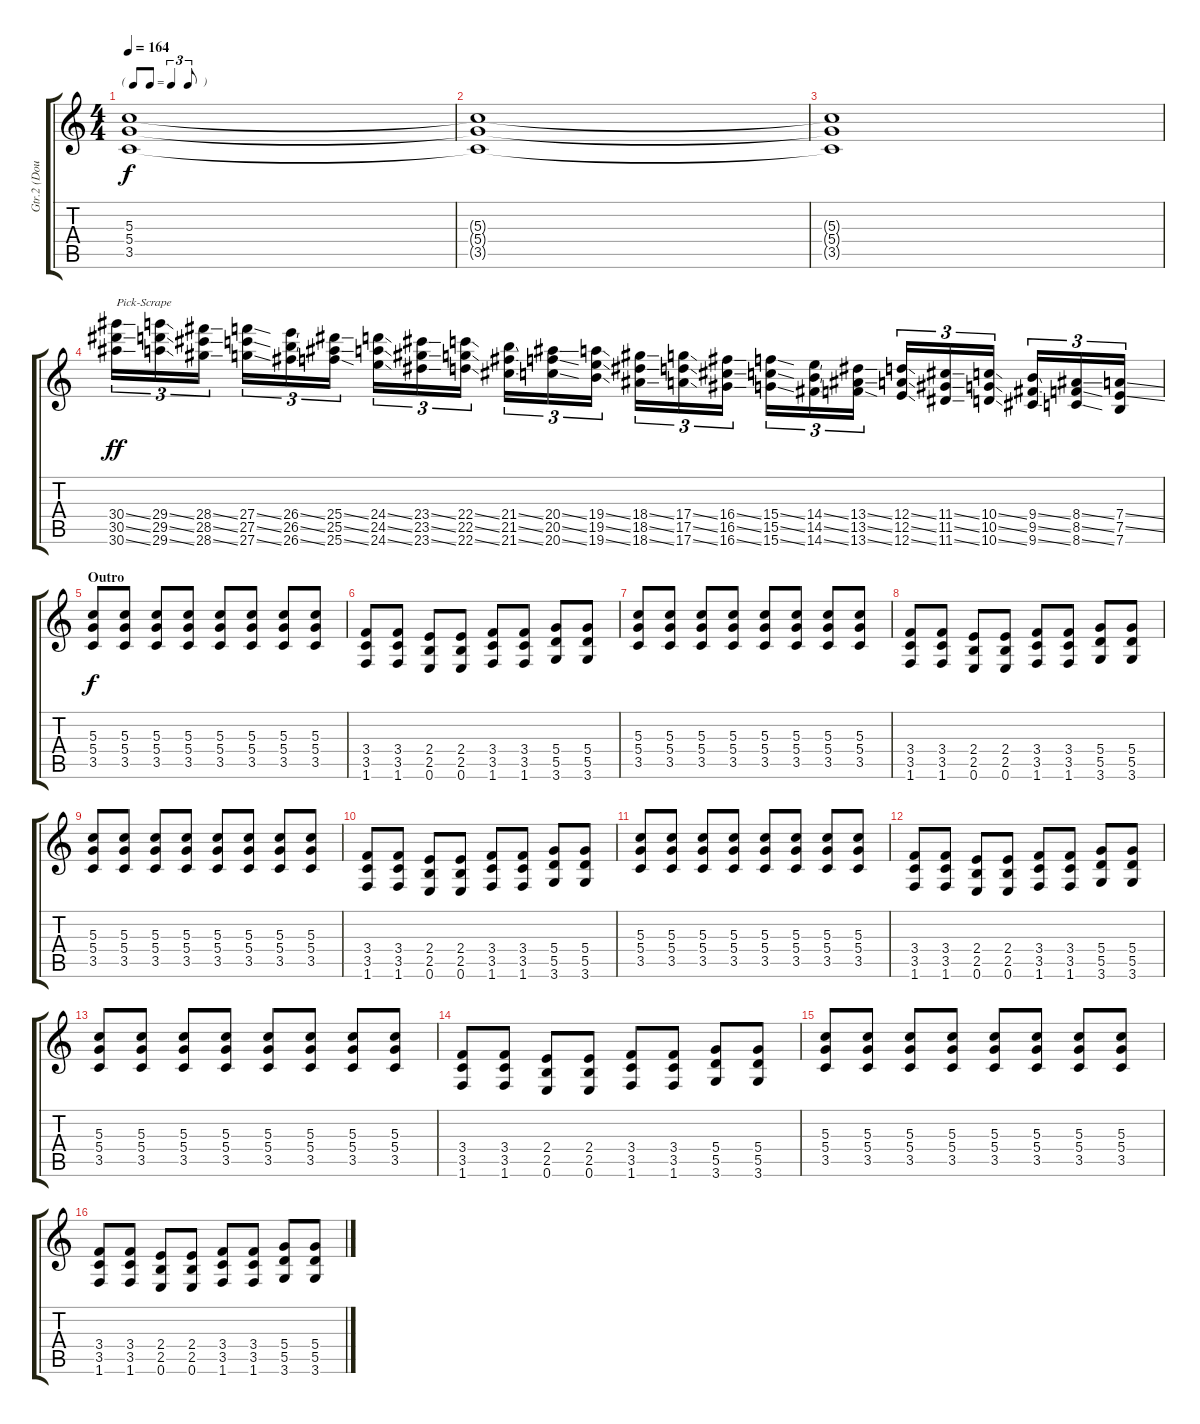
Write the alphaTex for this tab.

\track ("Gtr.2 (Doubled)" "Gtr.2 (Dou") {instrument overdrivenguitar}
\staff {score tabs}
\tuning (E4 B3 G3 D3 A2 E2) {hide}
\ts (4 4)
\tf triplet8th
\tempo 164
\clef g2
\ks c
(5.3{t} 5.4{t} 3.5{t}).1{dy f} |
(5.3{t} 5.4{t} 3.5{t}).1 |
(5.3{t} 5.4{t} 3.5{t}).1 |
(30.4{ss} 30.5{ss} 30.6{ss}).16{tu (3 2) txt "Pick-Scrape" dy ff} (29.4{ss} 29.5{ss} 29.6{ss}).16{tu (3 2)} (28.4{ss} 28.5{ss} 28.6{ss}).16{tu (3 2)} (27.4{ss} 27.5{ss} 27.6{ss}).16{tu (3 2)} (26.4{ss} 26.5{ss} 26.6{ss}).16{tu (3 2)} (25.4{ss} 25.5{ss} 25.6{ss}).16{tu (3 2)} (24.4{ss} 24.5{ss} 24.6{ss}).16{tu (3 2)} (23.4{ss} 23.5{ss} 23.6{ss}).16{tu (3 2)} (22.4{ss} 22.5{ss} 22.6{ss}).16{tu (3 2)} (21.4{ss} 21.5{ss} 21.6{ss}).16{tu (3 2)} (20.4{ss} 20.5{ss} 20.6{ss}).16{tu (3 2)} (19.4{ss} 19.5{ss} 19.6{ss}).16{tu (3 2)} (18.4{ss} 18.5{ss} 18.6{ss}).16{tu (3 2)} (17.4{ss} 17.5{ss} 17.6{ss}).16{tu (3 2)} (16.4{ss} 16.5{ss} 16.6{ss}).16{tu (3 2)} (15.4{ss} 15.5{ss} 15.6{ss}).16{tu (3 2)} (14.4{ss} 14.5{ss} 14.6{ss}).16{tu (3 2)} (13.4{ss} 13.5{ss} 13.6{ss}).16{tu (3 2)} (12.4{ss} 12.5{ss} 12.6{ss}).16{tu (3 2)} (11.4{ss} 11.5{ss} 11.6{ss}).16{tu (3 2)} (10.4{ss} 10.5{ss} 10.6{ss}).16{tu (3 2)} (9.4{ss} 9.5{ss} 9.6{ss}).16{tu (3 2)} (8.4{ss} 8.5{ss} 8.6{ss}).16{tu (3 2)} (7.4{ss} 7.5{ss} 7.6).16{tu (3 2)} |
\section ("" "Outro")
(5.3 5.4 3.5).8{dy f} (5.3 5.4 3.5).8 (5.3 5.4 3.5).8 (5.3 5.4 3.5).8 (5.3 5.4 3.5).8 (5.3 5.4 3.5).8 (5.3 5.4 3.5).8 (5.3 5.4 3.5).8 |
(3.4 3.5 1.6).8 (3.4 3.5 1.6).8 (2.4 2.5 0.6).8 (2.4 2.5 0.6).8 (3.4 3.5 1.6).8 (3.4 3.5 1.6).8 (5.4 5.5 3.6).8 (5.4 5.5 3.6).8 |
(5.3 5.4 3.5).8 (5.3 5.4 3.5).8 (5.3 5.4 3.5).8 (5.3 5.4 3.5).8 (5.3 5.4 3.5).8 (5.3 5.4 3.5).8 (5.3 5.4 3.5).8 (5.3 5.4 3.5).8 |
(3.4 3.5 1.6).8 (3.4 3.5 1.6).8 (2.4 2.5 0.6).8 (2.4 2.5 0.6).8 (3.4 3.5 1.6).8 (3.4 3.5 1.6).8 (5.4 5.5 3.6).8 (5.4 5.5 3.6).8 |
(5.3 5.4 3.5).8 (5.3 5.4 3.5).8 (5.3 5.4 3.5).8 (5.3 5.4 3.5).8 (5.3 5.4 3.5).8 (5.3 5.4 3.5).8 (5.3 5.4 3.5).8 (5.3 5.4 3.5).8 |
(3.4 3.5 1.6).8 (3.4 3.5 1.6).8 (2.4 2.5 0.6).8 (2.4 2.5 0.6).8 (3.4 3.5 1.6).8 (3.4 3.5 1.6).8 (5.4 5.5 3.6).8 (5.4 5.5 3.6).8 |
(5.3 5.4 3.5).8 (5.3 5.4 3.5).8 (5.3 5.4 3.5).8 (5.3 5.4 3.5).8 (5.3 5.4 3.5).8 (5.3 5.4 3.5).8 (5.3 5.4 3.5).8 (5.3 5.4 3.5).8 |
(3.4 3.5 1.6).8 (3.4 3.5 1.6).8 (2.4 2.5 0.6).8 (2.4 2.5 0.6).8 (3.4 3.5 1.6).8 (3.4 3.5 1.6).8 (5.4 5.5 3.6).8 (5.4 5.5 3.6).8 |
(5.3 5.4 3.5).8 (5.3 5.4 3.5).8 (5.3 5.4 3.5).8 (5.3 5.4 3.5).8 (5.3 5.4 3.5).8 (5.3 5.4 3.5).8 (5.3 5.4 3.5).8 (5.3 5.4 3.5).8 |
(3.4 3.5 1.6).8 (3.4 3.5 1.6).8 (2.4 2.5 0.6).8 (2.4 2.5 0.6).8 (3.4 3.5 1.6).8 (3.4 3.5 1.6).8 (5.4 5.5 3.6).8 (5.4 5.5 3.6).8 |
(5.3 5.4 3.5).8 (5.3 5.4 3.5).8 (5.3 5.4 3.5).8 (5.3 5.4 3.5).8 (5.3 5.4 3.5).8 (5.3 5.4 3.5).8 (5.3 5.4 3.5).8 (5.3 5.4 3.5).8 |
(3.4 3.5 1.6).8 (3.4 3.5 1.6).8 (2.4 2.5 0.6).8 (2.4 2.5 0.6).8 (3.4 3.5 1.6).8 (3.4 3.5 1.6).8 (5.4 5.5 3.6).8 (5.4 5.5 3.6).8
